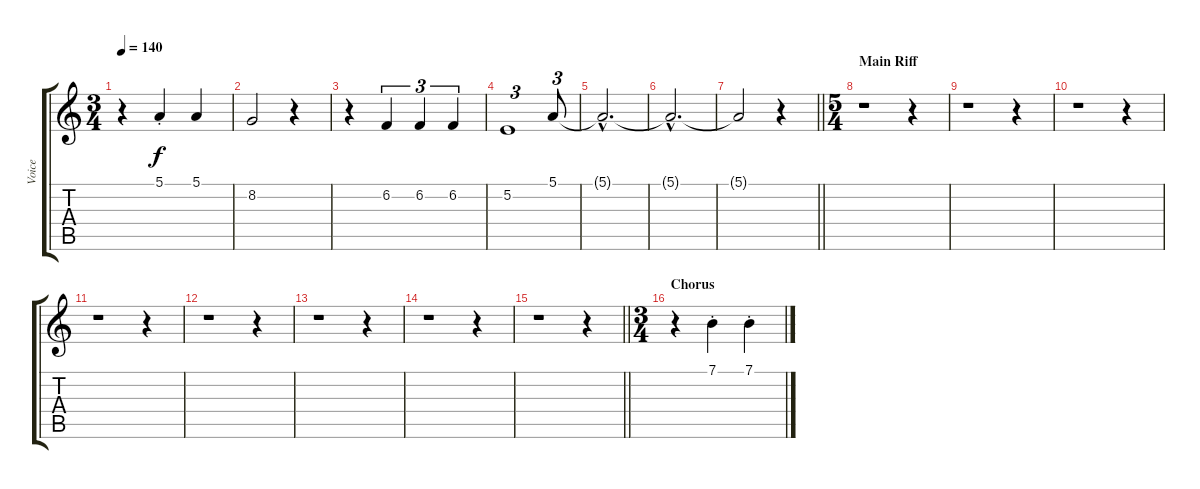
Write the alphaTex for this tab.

\track ("Voice" "Voice") {instrument tenorsax}
\staff {score tabs}
\tuning (E4 B3 G3 D3 A2 E2) {hide}
\ts (3 4)
\tempo 140
\clef g2
\ks c
r.4{dy f} 5.1{st}.4 5.1.4 |
8.2.2 r.4 |
r.4 6.2.4{tu (3 2)} 6.2.4{tu (3 2)} 6.2.4{tu (3 2)} |
5.2.1{tu (3 2)} 5.1.8{tu (3 2)} |
5.1{hac t}.2{d} |
5.1{hac t}.2{d} |
\barLineRight lightlight
5.1{t}.2 r.4 |
\ts (5 4)
\section ("" "Main Riff")
r.1 r.4 |
r.1 r.4 |
r.1 r.4 |
r.1 r.4 |
r.1 r.4 |
r.1 r.4 |
r.1 r.4 |
\barLineRight lightlight
r.1 r.4 |
\ts (3 4)
\section ("" "Chorus")
r.4 7.1{st}.4 7.1{st}.4
